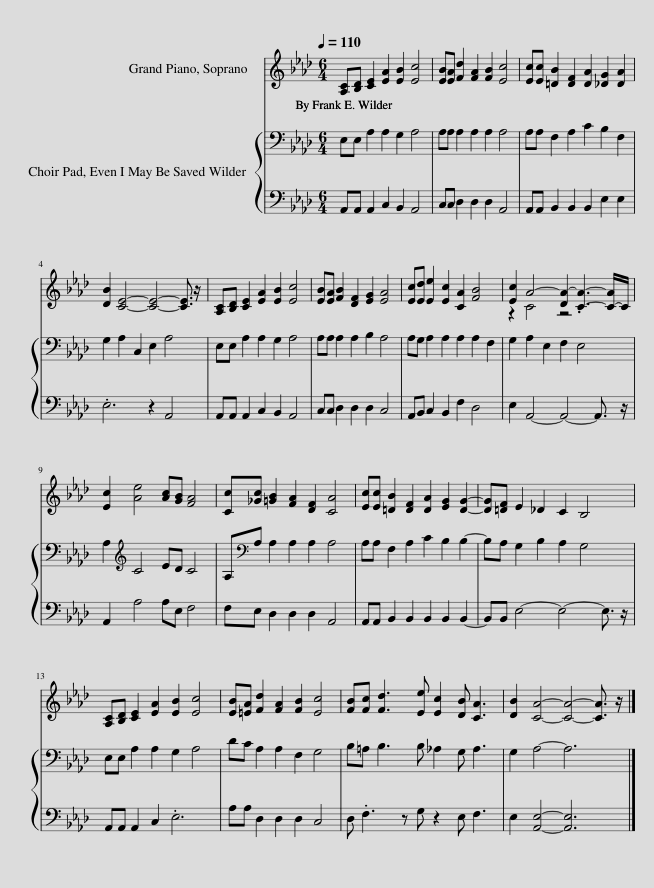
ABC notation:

X:1
%%score ( 1 2 ) { 3 | 4 }
L:1/8
Q:1/4=110
M:6/4
I:linebreak $
K:Ab
V:1 treble
V:2 treble
V:3 bass
V:4 bass
V:1
 [A,C][B,D] [CE]2 [EA]2 [EB]2 [Ec]4 | [EB][EA] [Fd]2 [FA]2 [FB]2 [Ec]4 | [Ec][Ec] [=DB]2 [DF]2 [DA]2 [_DG]2 [DA]2 |$ [DB]2 [CE]4- [CE]4- [CE]3/2 z/ | [A,C][B,D] [CE]2 [EA]2 [EB]2 [Ec]4 | %5
 [EB][EA] [FB]2 [DF]2 [EG]2 [EA]4 | [Ec][Ed] [Ee]2 [Ec]2 [CA]2 [FB]4 | [Ec]2 A4- [DA-]2 [CA]3- [C-A]/C/ |$ [Ec]2 [Ae]4 [Ac][GB] [FA]4 | [Cc][_Gc] [=GB]2 [FA]2 [DF]2 [CA]4 | %10
 [Ec][Ec] [=DB]2 [DF]2 [DA]2 [EG]2 [DG]2- | [DG][=DF] E2 _D2 C2 B,4 |$ [A,C][B,D] [CE]2 [EA]2 [EB]2 [Ec]4 | [EB][=EA] [Fd]2 [FA]2 [FB]2 [Ec]4 | [FB][Fc] [Fd]3 [Ee] [Ec]2 [DB] [CA]3 | %15
 [DB]2 [CA]4- [CA]4- [CA]3/2 z/ |] %16
V:2
 x12 | x12 | x12 |$ x12 | x12 | %5
 x12 | x12 | z2 C4 z6 |$ x12 | x12 | %10
 x12 | x12 |$ x12 | x12 | x12 | %15
 x12 |] %16
V:3
 E,E, A,2 A,2 G,2 A,4 | A,A, A,2 A,2 A,2 A,4 | A,A, F,2 A,2 C2 B,2 F,2 |$ G,2 A,2 C,2 E,2 A,4 | E,E, A,2 A,2 G,2 A,4 | %5
 A,A, A,2 A,2 B,2 A,4 | A,G, A,2 A,2 A,2 A,2 F,2 | G,2 A,2 E,2 F,2 E,4 |$ A,2[K:treble] C4 ED C4 | A,[K:bass]A, A,2 A,2 A,2 A,4 | %10
 A,A, F,2 A,2 C2 B,2 B,2- | B,A, G,2 B,2 A,2 G,4 |$ E,E, A,2 A,2 G,2 A,4 | DC A,2 A,2 F,2 G,4 | B,=A, B,3 B, _A,2 G, A,3 | %15
 G,2 A,4- A,6 |] %16
V:4
 A,,A,, A,,2 C,2 B,,2 A,,4 | C,C, D,2 D,2 D,2 A,,4 | A,,A,, B,,2 B,,2 B,,2 E,2 E,2 |$ .E,6 z2 A,,4 | A,,A,, A,,2 C,2 B,,2 A,,4 | %5
 C,C, D,2 D,2 D,2 C,4 | A,,B,, C,2 B,,2 F,2 D,4 | E,2 A,,4- A,,4- A,,3/2 z/ |$ A,,2 A,4 A,E, F,4 | F,E, D,2 D,2 D,2 A,,4 | %10
 A,,A,, B,,2 B,,2 B,,2 B,,2 B,,2- | B,,B,, E,4- E,4- E,3/2 z/ |$ A,,A,, A,,2 C,2 .E,6 | A,A, D,2 D,2 D,2 C,4 | D, .F,3 z G, z2 E, F,3 | %15
 E,2 [A,,E,]4- [A,,E,]6 |] %16
